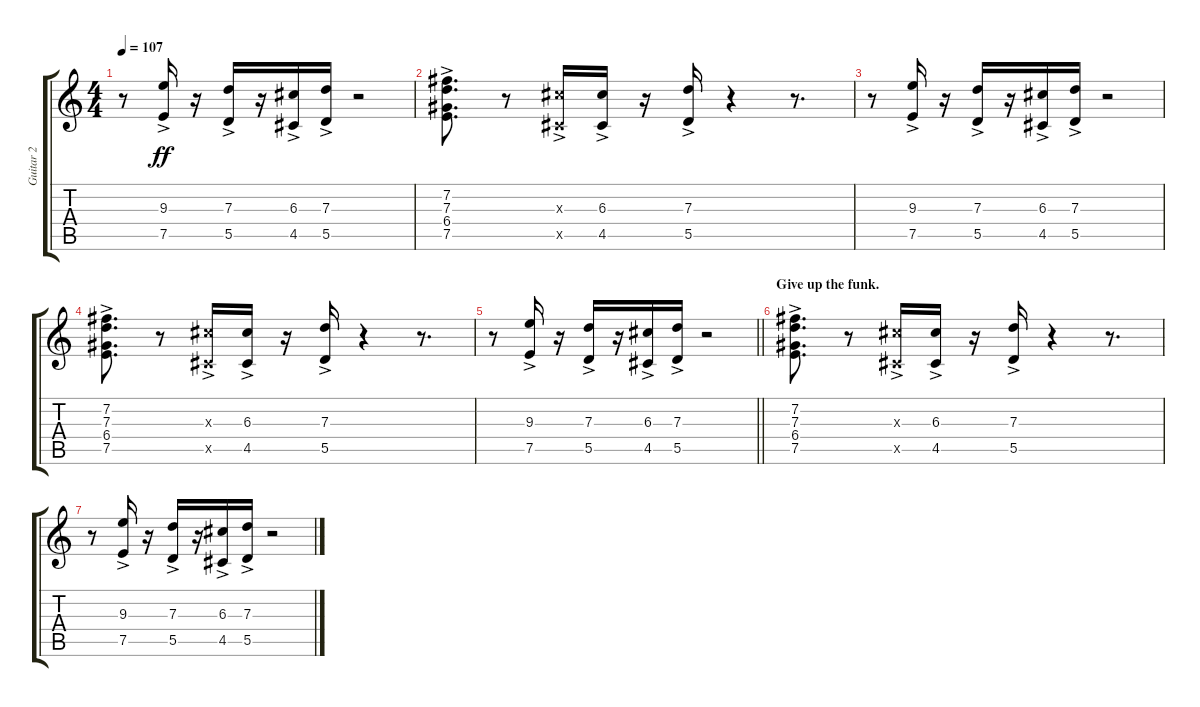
\track ("Guitar 2" "Guitar 2") {instrument electricguitarjazz}
\staff {score tabs}
\tuning (E4 B3 G3 D3 A2 E2) {hide}
\ts (4 4)
\tempo 107
\clef g2
\ks c
r.8{dy ff} (9.3{ac} 7.5{ac}).16 r.16 (7.3{ac} 5.5{ac}).16 r.16 (6.3{ac} 4.5{ac}).16 (7.3{ac} 5.5{ac}).16 r.2 |
(7.2{ac} 7.3{ac} 6.4{ac} 7.5{ac}).8{d} r.8 (6.3{ac x} 4.5{ac x}).16 (6.3{ac} 4.5{ac}).16 r.16 (7.3{ac} 5.5{ac}).16 r.4 r.8{d} |
r.8 (9.3{ac} 7.5{ac}).16 r.16 (7.3{ac} 5.5{ac}).16 r.16 (6.3{ac} 4.5{ac}).16 (7.3{ac} 5.5{ac}).16 r.2 |
(7.2{ac} 7.3{ac} 6.4{ac} 7.5{ac}).8{d} r.8 (6.3{ac x} 4.5{ac x}).16 (6.3{ac} 4.5{ac}).16 r.16 (7.3{ac} 5.5{ac}).16 r.4 r.8{d} |
\barLineRight lightlight
r.8 (9.3{ac} 7.5{ac}).16 r.16 (7.3{ac} 5.5{ac}).16 r.16 (6.3{ac} 4.5{ac}).16 (7.3{ac} 5.5{ac}).16 r.2 |
\section ("" "Give up the funk.")
(7.2{ac} 7.3{ac} 6.4{ac} 7.5{ac}).8{d} r.8 (6.3{ac x} 4.5{ac x}).16 (6.3{ac} 4.5{ac}).16 r.16 (7.3{ac} 5.5{ac}).16 r.4 r.8{d} |
r.8 (9.3{ac} 7.5{ac}).16 r.16 (7.3{ac} 5.5{ac}).16 r.16 (6.3{ac} 4.5{ac}).16 (7.3{ac} 5.5{ac}).16 r.2
